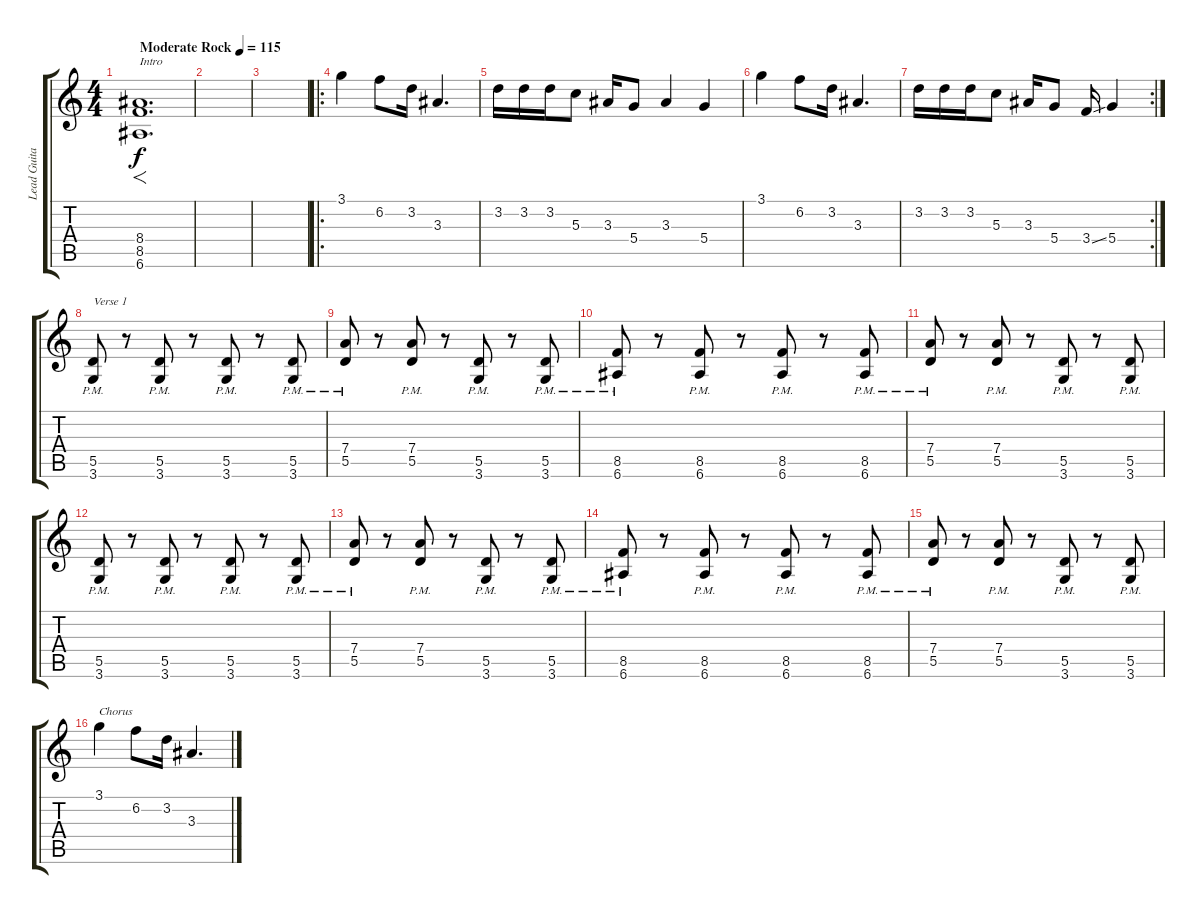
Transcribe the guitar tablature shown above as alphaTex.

\track ("Lead Guitar" "Lead Guita") {instrument distortionguitar}
\staff {score tabs}
\tuning (E4 B3 G3 D3 A2 E2) {hide}
\ts (4 4)
\tempo (115 "Moderate Rock")
\clef g2
\ks c
(8.4 8.5 6.6).1{f d txt "Intro" dy f instrument distortionguitar} |
|
|
\ro
3.1.4 6.2.8 3.2.16 3.3.4{d} |
3.2.16 3.2.16 3.2.16 5.3.8 3.3.16 5.4.8 3.3.4 5.4.4 |
3.1.4 6.2.8 3.2.16 3.3.4{d} |
\rc 2
3.2.16 3.2.16 3.2.16 5.3.8 3.3.16 5.4.8 3.4{ss}.16 5.4.4 |
(5.5{pm} 3.6{pm}).8{txt "Verse 1"} r.8 (5.5{pm} 3.6{pm}).8 r.8 (5.5{pm} 3.6{pm}).8 r.8 (5.5{pm} 3.6{pm}).8 |
(7.4{pm} 5.5{pm}).8 r.8 (7.4{pm} 5.5{pm}).8 r.8 (5.5{pm} 3.6{pm}).8 r.8 (5.5{pm} 3.6{pm}).8 |
(8.5{pm} 6.6{pm}).8 r.8 (8.5{pm} 6.6{pm}).8 r.8 (8.5{pm} 6.6{pm}).8 r.8 (8.5{pm} 6.6{pm}).8 |
(7.4{pm} 5.5{pm}).8 r.8 (7.4{pm} 5.5{pm}).8 r.8 (5.5{pm} 3.6{pm}).8 r.8 (5.5{pm} 3.6{pm}).8 |
(5.5{pm} 3.6{pm}).8 r.8 (5.5{pm} 3.6{pm}).8 r.8 (5.5{pm} 3.6{pm}).8 r.8 (5.5{pm} 3.6{pm}).8 |
(7.4{pm} 5.5{pm}).8 r.8 (7.4{pm} 5.5{pm}).8 r.8 (5.5{pm} 3.6{pm}).8 r.8 (5.5{pm} 3.6{pm}).8 |
(8.5{pm} 6.6{pm}).8 r.8 (8.5{pm} 6.6{pm}).8 r.8 (8.5{pm} 6.6{pm}).8 r.8 (8.5{pm} 6.6{pm}).8 |
(7.4{pm} 5.5{pm}).8 r.8 (7.4{pm} 5.5{pm}).8 r.8 (5.5{pm} 3.6{pm}).8 r.8 (5.5{pm} 3.6{pm}).8 |
3.1.4{txt "Chorus"} 6.2.8 3.2.16 3.3.4{d}
